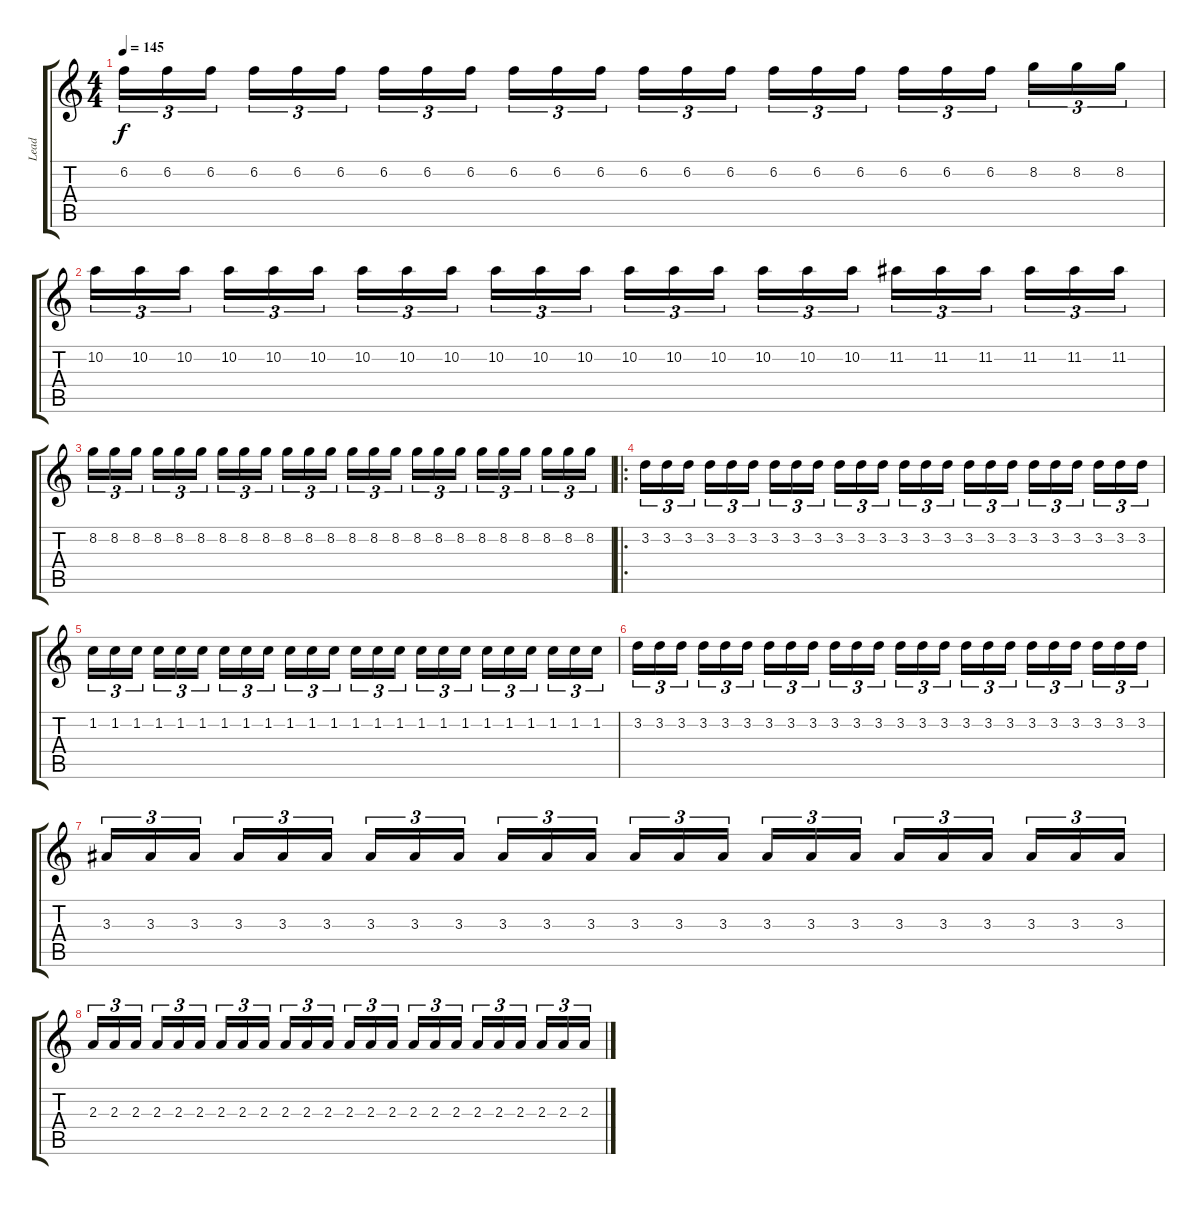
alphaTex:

\track ("Lead" "Lead") {instrument distortionguitar}
\staff {score tabs}
\tuning (E4 B3 G3 D3 A2 E2) {hide}
\ts (4 4)
\tempo 145
\clef g2
\ks c
6.2.16{tu (3 2) dy f} 6.2.16{tu (3 2)} 6.2.16{tu (3 2) beam splitsecondary} 6.2.16{tu (3 2)} 6.2.16{tu (3 2)} 6.2.16{tu (3 2)} 6.2.16{tu (3 2)} 6.2.16{tu (3 2)} 6.2.16{tu (3 2) beam splitsecondary} 6.2.16{tu (3 2)} 6.2.16{tu (3 2)} 6.2.16{tu (3 2)} 6.2.16{tu (3 2)} 6.2.16{tu (3 2)} 6.2.16{tu (3 2) beam splitsecondary} 6.2.16{tu (3 2)} 6.2.16{tu (3 2)} 6.2.16{tu (3 2)} 6.2.16{tu (3 2)} 6.2.16{tu (3 2)} 6.2.16{tu (3 2) beam splitsecondary} 8.2.16{tu (3 2)} 8.2.16{tu (3 2)} 8.2.16{tu (3 2)} |
10.2.16{tu (3 2)} 10.2.16{tu (3 2)} 10.2.16{tu (3 2) beam splitsecondary} 10.2.16{tu (3 2)} 10.2.16{tu (3 2)} 10.2.16{tu (3 2)} 10.2.16{tu (3 2)} 10.2.16{tu (3 2)} 10.2.16{tu (3 2) beam splitsecondary} 10.2.16{tu (3 2)} 10.2.16{tu (3 2)} 10.2.16{tu (3 2)} 10.2.16{tu (3 2)} 10.2.16{tu (3 2)} 10.2.16{tu (3 2) beam splitsecondary} 10.2.16{tu (3 2)} 10.2.16{tu (3 2)} 10.2.16{tu (3 2)} 11.2.16{tu (3 2)} 11.2.16{tu (3 2)} 11.2.16{tu (3 2) beam splitsecondary} 11.2.16{tu (3 2)} 11.2.16{tu (3 2)} 11.2.16{tu (3 2)} |
8.2.16{tu (3 2)} 8.2.16{tu (3 2)} 8.2.16{tu (3 2) beam splitsecondary} 8.2.16{tu (3 2)} 8.2.16{tu (3 2)} 8.2.16{tu (3 2)} 8.2.16{tu (3 2)} 8.2.16{tu (3 2)} 8.2.16{tu (3 2) beam splitsecondary} 8.2.16{tu (3 2)} 8.2.16{tu (3 2)} 8.2.16{tu (3 2)} 8.2.16{tu (3 2)} 8.2.16{tu (3 2)} 8.2.16{tu (3 2) beam splitsecondary} 8.2.16{tu (3 2)} 8.2.16{tu (3 2)} 8.2.16{tu (3 2)} 8.2.16{tu (3 2)} 8.2.16{tu (3 2)} 8.2.16{tu (3 2) beam splitsecondary} 8.2.16{tu (3 2)} 8.2.16{tu (3 2)} 8.2.16{tu (3 2)} |
\ro
3.2.16{tu (3 2) balance 13} 3.2.16{tu (3 2)} 3.2.16{tu (3 2) beam splitsecondary} 3.2.16{tu (3 2)} 3.2.16{tu (3 2)} 3.2.16{tu (3 2)} 3.2.16{tu (3 2)} 3.2.16{tu (3 2)} 3.2.16{tu (3 2) beam splitsecondary} 3.2.16{tu (3 2)} 3.2.16{tu (3 2)} 3.2.16{tu (3 2)} 3.2.16{tu (3 2)} 3.2.16{tu (3 2)} 3.2.16{tu (3 2) beam splitsecondary} 3.2.16{tu (3 2)} 3.2.16{tu (3 2)} 3.2.16{tu (3 2)} 3.2.16{tu (3 2)} 3.2.16{tu (3 2)} 3.2.16{tu (3 2) beam splitsecondary} 3.2.16{tu (3 2)} 3.2.16{tu (3 2)} 3.2.16{tu (3 2)} |
1.2.16{tu (3 2)} 1.2.16{tu (3 2)} 1.2.16{tu (3 2) beam splitsecondary} 1.2.16{tu (3 2)} 1.2.16{tu (3 2)} 1.2.16{tu (3 2)} 1.2.16{tu (3 2)} 1.2.16{tu (3 2)} 1.2.16{tu (3 2) beam splitsecondary} 1.2.16{tu (3 2)} 1.2.16{tu (3 2)} 1.2.16{tu (3 2)} 1.2.16{tu (3 2)} 1.2.16{tu (3 2)} 1.2.16{tu (3 2) beam splitsecondary} 1.2.16{tu (3 2)} 1.2.16{tu (3 2)} 1.2.16{tu (3 2)} 1.2.16{tu (3 2)} 1.2.16{tu (3 2)} 1.2.16{tu (3 2) beam splitsecondary} 1.2.16{tu (3 2)} 1.2.16{tu (3 2)} 1.2.16{tu (3 2)} |
3.2.16{tu (3 2)} 3.2.16{tu (3 2)} 3.2.16{tu (3 2) beam splitsecondary} 3.2.16{tu (3 2)} 3.2.16{tu (3 2)} 3.2.16{tu (3 2)} 3.2.16{tu (3 2)} 3.2.16{tu (3 2)} 3.2.16{tu (3 2) beam splitsecondary} 3.2.16{tu (3 2)} 3.2.16{tu (3 2)} 3.2.16{tu (3 2)} 3.2.16{tu (3 2)} 3.2.16{tu (3 2)} 3.2.16{tu (3 2) beam splitsecondary} 3.2.16{tu (3 2)} 3.2.16{tu (3 2)} 3.2.16{tu (3 2)} 3.2.16{tu (3 2)} 3.2.16{tu (3 2)} 3.2.16{tu (3 2) beam splitsecondary} 3.2.16{tu (3 2)} 3.2.16{tu (3 2)} 3.2.16{tu (3 2)} |
3.3.16{tu (3 2)} 3.3.16{tu (3 2)} 3.3.16{tu (3 2) beam splitsecondary} 3.3.16{tu (3 2)} 3.3.16{tu (3 2)} 3.3.16{tu (3 2)} 3.3.16{tu (3 2)} 3.3.16{tu (3 2)} 3.3.16{tu (3 2) beam splitsecondary} 3.3.16{tu (3 2)} 3.3.16{tu (3 2)} 3.3.16{tu (3 2)} 3.3.16{tu (3 2)} 3.3.16{tu (3 2)} 3.3.16{tu (3 2) beam splitsecondary} 3.3.16{tu (3 2)} 3.3.16{tu (3 2)} 3.3.16{tu (3 2)} 3.3.16{tu (3 2)} 3.3.16{tu (3 2)} 3.3.16{tu (3 2) beam splitsecondary} 3.3.16{tu (3 2)} 3.3.16{tu (3 2)} 3.3.16{tu (3 2)} |
2.3.16{tu (3 2)} 2.3.16{tu (3 2)} 2.3.16{tu (3 2) beam splitsecondary} 2.3.16{tu (3 2)} 2.3.16{tu (3 2)} 2.3.16{tu (3 2)} 2.3.16{tu (3 2)} 2.3.16{tu (3 2)} 2.3.16{tu (3 2) beam splitsecondary} 2.3.16{tu (3 2)} 2.3.16{tu (3 2)} 2.3.16{tu (3 2)} 2.3.16{tu (3 2)} 2.3.16{tu (3 2)} 2.3.16{tu (3 2) beam splitsecondary} 2.3.16{tu (3 2)} 2.3.16{tu (3 2)} 2.3.16{tu (3 2)} 2.3.16{tu (3 2)} 2.3.16{tu (3 2)} 2.3.16{tu (3 2) beam splitsecondary} 2.3.16{tu (3 2)} 2.3.16{tu (3 2)} 2.3.16{tu (3 2)}
